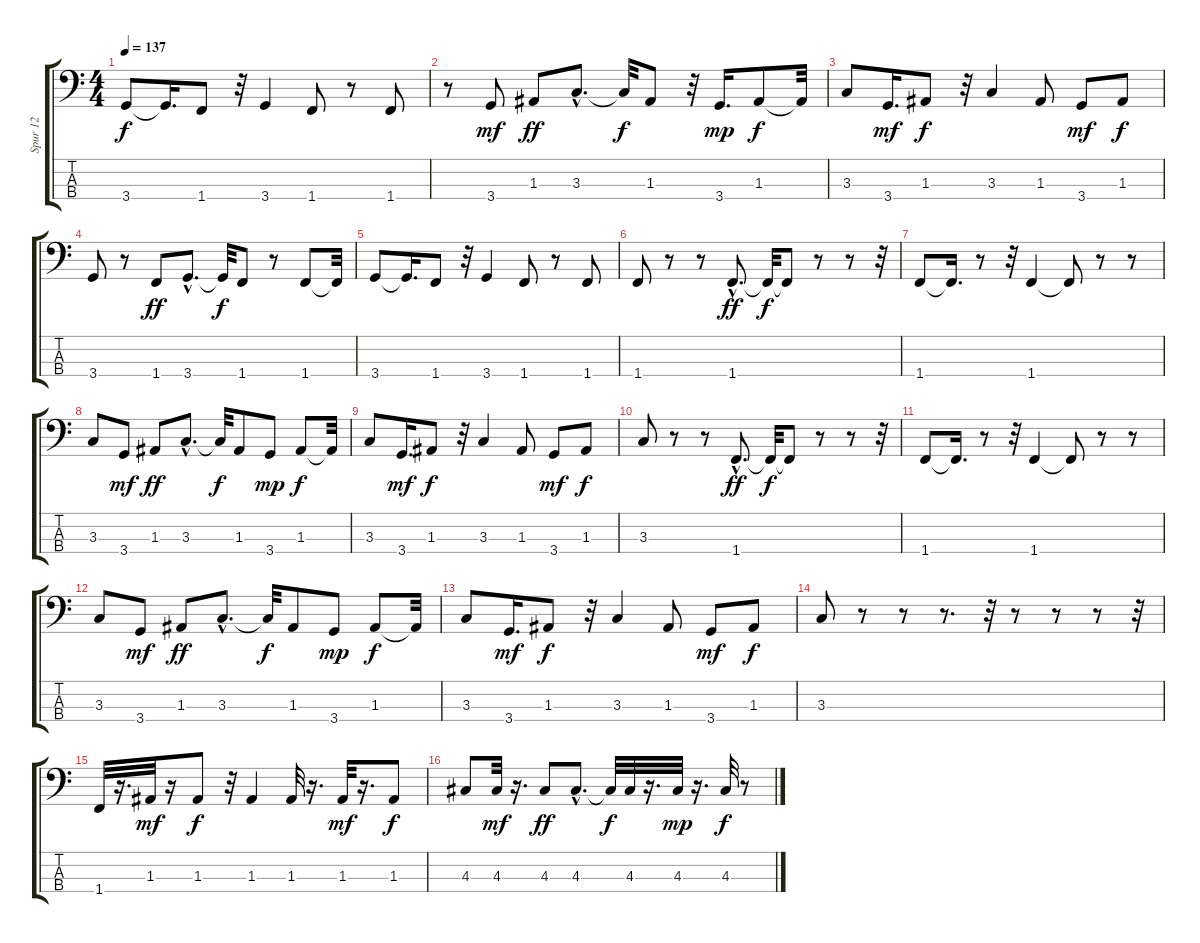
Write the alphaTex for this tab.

\track ("Spur 12" "Spur 12") {instrument synthbass1}
\staff {score tabs}
\tuning (G2 D2 A1 E1) {hide}
\ts (4 4)
\tempo 137
\clef f4
\ks c
3.4.8{dy f} 3.4{t}.16{d} 1.4.8 r.32 3.4.4 1.4.8 r.8 1.4.8 |
r.8 3.4.8{dy mf} 1.3.8{dy ff} 3.3{hac}.8{d} 3.3{t}.32{dy f} 1.3.8 r.32 3.4.16{d dy mp} 1.3.8{dy f} 1.3{t}.32 |
3.3.8 3.4.16{d dy mf} 1.3.8{dy f} r.32 3.3.4 1.3.8 3.4.8{dy mf} 1.3.8{dy f} |
3.4.8 r.8 1.4.8{dy ff} 3.4{hac}.8{d} 3.4{t}.32{dy f} 1.4.8 r.8 1.4.8 1.4{t}.32 |
3.4.8 3.4{t}.16{d} 1.4.8 r.32 3.4.4 1.4.8 r.8 1.4.8 |
1.4.8 r.8 r.8 1.4{hac}.8{d dy ff} 1.4{t}.32{dy f} 1.4{t}.8 r.8 r.8 r.32 |
1.4.8 1.4{t}.16{d} r.8 r.32 1.4.4 1.4{t}.8 r.8 r.8 |
3.3.8 3.4.8{dy mf} 1.3.8{dy ff} 3.3{hac}.8{d} 3.3{t}.32{dy f} 1.3.8 3.4.8{dy mp} 1.3.8{dy f} 1.3{t}.32 |
3.3.8 3.4.16{d dy mf} 1.3.8{dy f} r.32 3.3.4 1.3.8 3.4.8{dy mf} 1.3.8{dy f} |
3.3.8 r.8 r.8 1.4{hac}.8{d dy ff} 1.4{t}.32{dy f} 1.4{t}.8 r.8 r.8 r.32 |
1.4.8 1.4{t}.16{d} r.8 r.32 1.4.4 1.4{t}.8 r.8 r.8 |
3.3.8 3.4.8{dy mf} 1.3.8{dy ff} 3.3{hac}.8{d} 3.3{t}.32{dy f} 1.3.8 3.4.8{dy mp} 1.3.8{dy f} 1.3{t}.32 |
3.3.8 3.4.16{d dy mf} 1.3.8{dy f} r.32 3.3.4 1.3.8 3.4.8{dy mf} 1.3.8{dy f} |
3.3.8 r.8 r.8 r.8{d} r.32 r.8 r.8 r.8 r.32 |
1.4.32 r.16{d} 1.3.32{dy mf} r.16 1.3.8{dy f} r.32 1.3.4 1.3.32 r.16{d} 1.3.32{dy mf} r.16{d} 1.3.8{dy f} |
4.3.8 4.3.32{dy mf} r.16{d} 4.3.8{dy ff} 4.3{hac}.8{d} 4.3{t}.32{dy f} 4.3.32 r.16{d} 4.3.32{dy mp} r.16{d} 4.3.32{dy f} r.8
